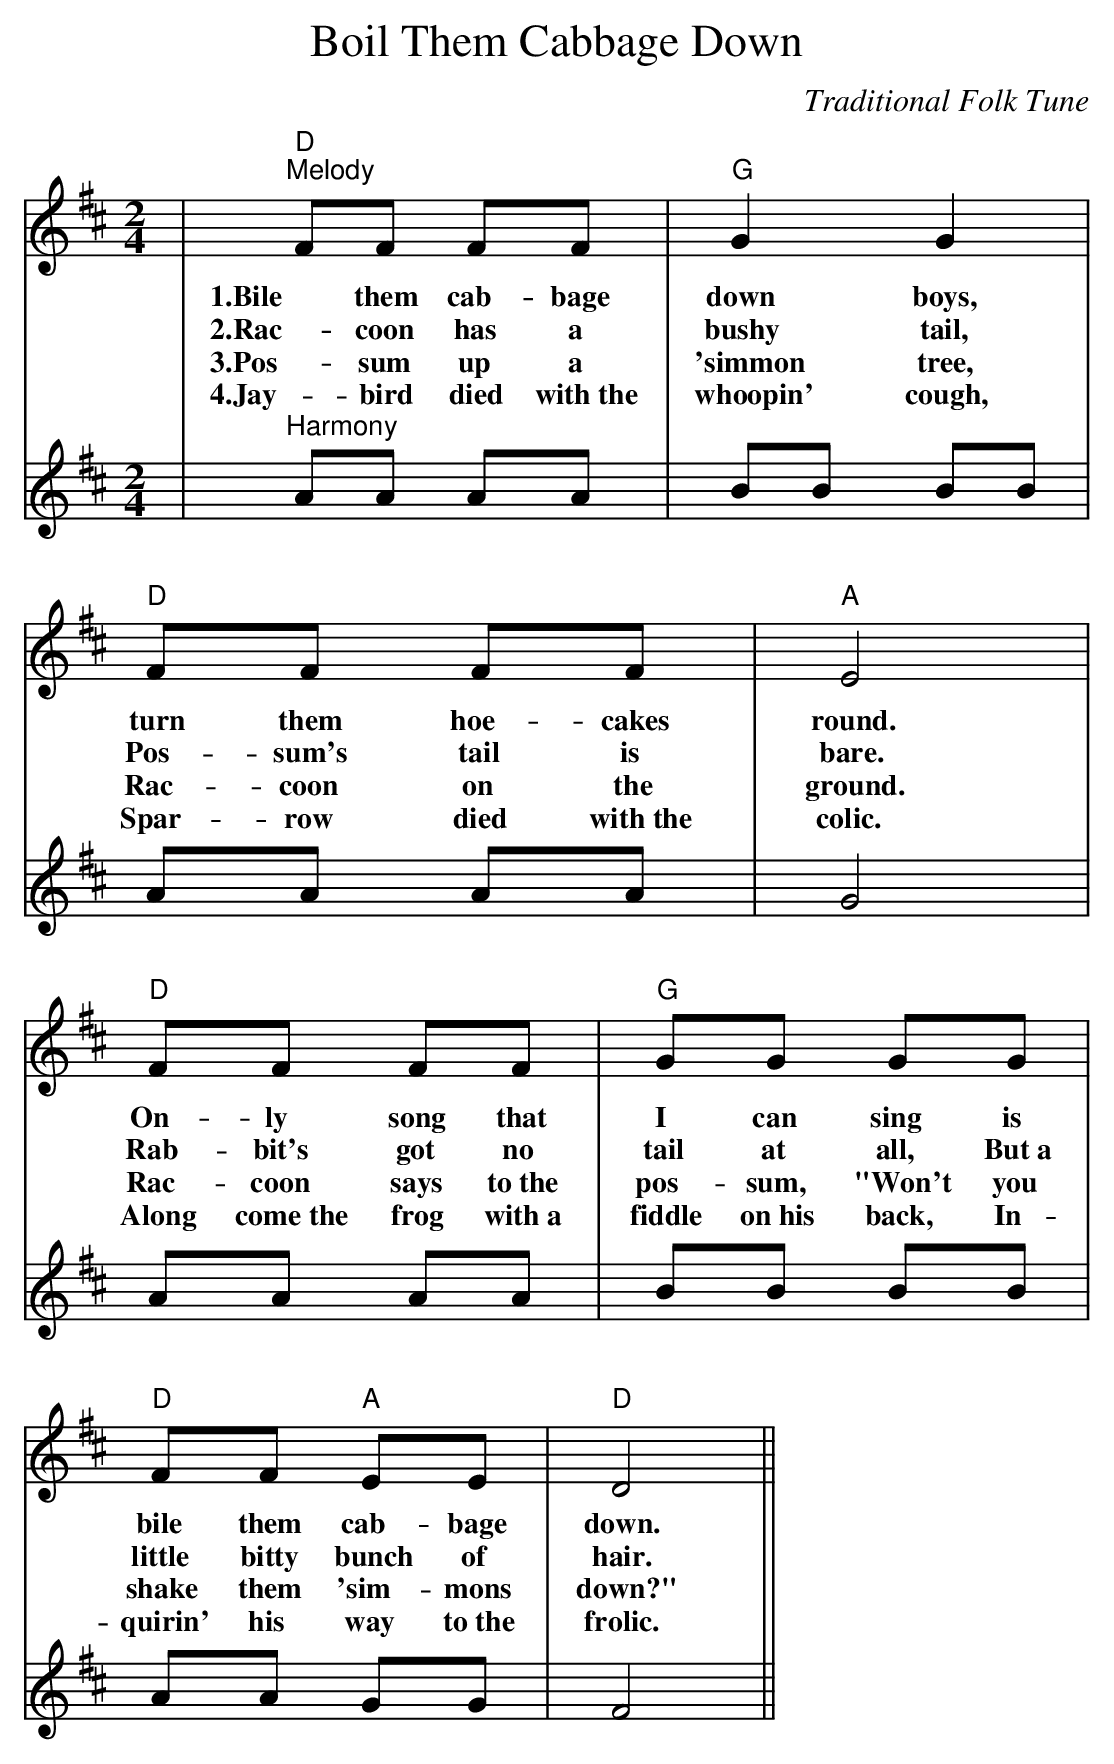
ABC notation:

X:1
T:Boil Them Cabbage Down
C:Traditional Folk Tune
L:1/8
M:2/4
K:D
V:1 clef=treble
|"D""^Melody"FF FF|"G"G2 G2|"D"FF FF|"A"E4
w:1.Bile them cab-bage down boys, turn them hoe-cakes round.
w:2.Rac-coon has a bushy tail, Pos-sum's tail is bare.
w:3.Pos-sum up a 'simmon tree, Rac-coon on the ground.
w:4.Jay-bird died with~the whoopin' cough, Spar-row died with~the colic.
|"D"FF FF|"G"GG GG|"D"FF "A"EE|"D"D4||
w:On-ly song that I can sing is bile them cab-bage down.
w:Rab-bit's got no tail at all, But~a little bitty bunch of hair.
w:Rac-coon says to~the pos-sum, "Won't you shake them 'sim-mons down?"
w:Along come~the frog with~a fiddle on~his back, In-quirin' his way to~the frolic.
V:2 clef=treble
|"^Harmony"AA AA|BB BB|AA AA|G4
|AA AA|BB BB|AA GG|F4||
